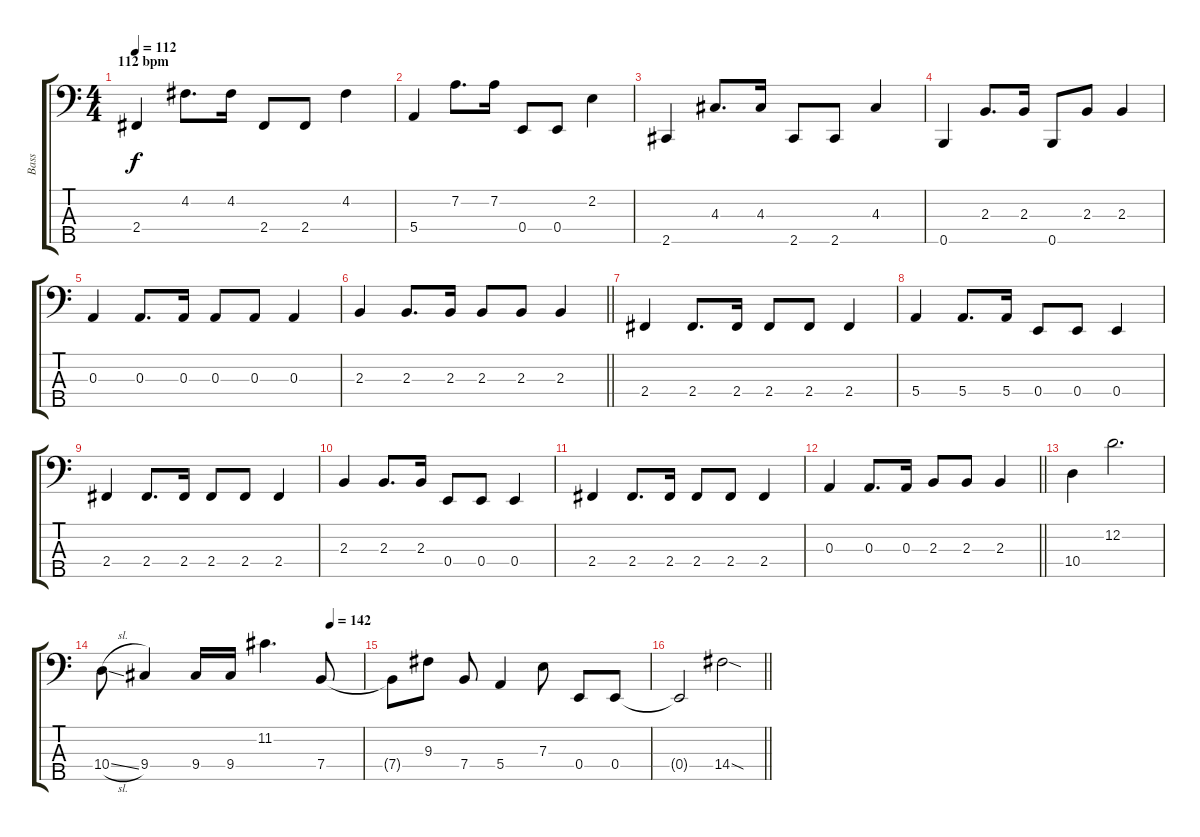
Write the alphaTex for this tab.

\track ("Bass" "Bass") {instrument electricbassfinger}
\staff {score tabs}
\tuning (G2 D2 A1 E1 B0) {hide}
\ts (4 4)
\section ("" "112 bpm")
\tempo 112
\clef f4
\ks c
2.4.4{dy f} 4.2.8{d} 4.2.16 2.4.8 2.4.8 4.2.4 |
5.4.4 7.2.8{d} 7.2.16 0.4.8 0.4.8 2.2.4 |
2.5.4 4.3.8{d} 4.3.16 2.5.8 2.5.8 4.3.4 |
0.5.4 2.3.8{d} 2.3.16 0.5.8 2.3.8 2.3.4 |
0.3.4 0.3.8{d} 0.3.16 0.3.8 0.3.8 0.3.4 |
\barLineRight lightlight
2.3.4 2.3.8{d} 2.3.16 2.3.8 2.3.8 2.3.4 |
2.4.4 2.4.8{d} 2.4.16 2.4.8 2.4.8 2.4.4 |
5.4.4 5.4.8{d} 5.4.16 0.4.8 0.4.8 0.4.4 |
2.4.4 2.4.8{d} 2.4.16 2.4.8 2.4.8 2.4.4 |
2.3.4 2.3.8{d} 2.3.16 0.4.8 0.4.8 0.4.4 |
2.4.4 2.4.8{d} 2.4.16 2.4.8 2.4.8 2.4.4 |
\barLineRight lightlight
0.3.4 0.3.8{d} 0.3.16 2.3.8 2.3.8 2.3.4 |
10.4.4 12.2.2{d} |
\tempo (142 0.875)
10.4{sl}.8 9.4.4 9.4.16 9.4.16 11.2.4{d} 7.4.8 |
7.4{t}.8 9.3.8 7.4.8 5.4.4 7.3.8 0.4.8 0.4.8{volume 0} |
\barLineRight lightlight
0.4{t}.2{volume 16} 14.4{sod}.2
